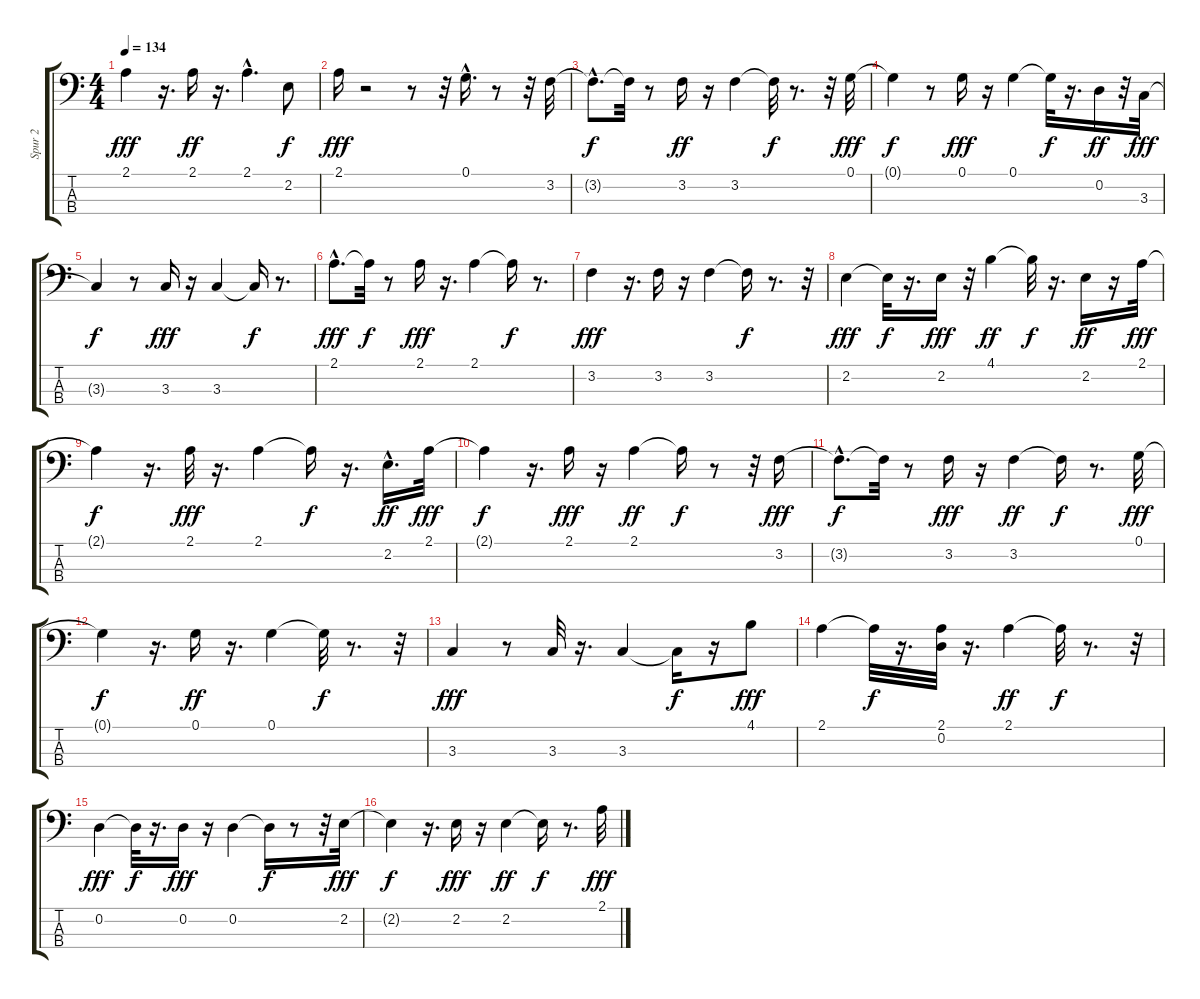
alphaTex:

\track ("Spur 2" "Spur 2") {instrument electricbasspick}
\staff {score tabs}
\tuning (G2 D2 A1 E1) {hide}
\ts (4 4)
\tempo 134
\clef f4
\ks c
2.1.4{dy fff} r.16{d} 2.1.16{dy ff} r.16{d} 2.1{hac}.4{d} 2.2.8{dy f} |
2.1.16{dy fff} r.2 r.8 r.32 0.1{hac}.16{d} r.8 r.32 3.2.32 |
3.2{hac t}.8{d dy f} 3.2{t}.32 r.8 3.2.16{dy ff} r.16 3.2.4 3.2{t}.32{dy f} r.8{d} r.32 0.1.32{dy fff} |
0.1{t}.4{dy f} r.8 0.1.16{dy fff} r.16 0.1.4 0.1{t}.32{dy f} r.16{d} 0.2.16{dy ff} r.32 3.3.32{dy fff} |
3.3{t}.4{dy f} r.8 3.3.16{dy fff} r.16 3.3.4 3.3{t}.16{dy f} r.8{d} |
2.1{hac}.8{d dy fff} 2.1{t}.32{dy f} r.8 2.1.16{dy fff} r.16{d} 2.1.4 2.1{t}.16{dy f} r.8{d} |
3.2.4{dy fff} r.16{d} 3.2.16 r.16 3.2.4 3.2{t}.16{dy f} r.8{d} r.32 |
2.2.4{dy fff} 2.2{t}.32{dy f} r.16{d} 2.2.16{dy fff} r.32 4.1.4{dy ff} 4.1{t}.32{dy f} r.16{d} 2.2.16{dy ff} r.16 2.1.32{dy fff} |
2.1{t}.4{dy f} r.16{d} 2.1.32{dy fff} r.16{d} 2.1.4 2.1{t}.16{dy f} r.16{d} 2.2{hac}.16{d dy ff} 2.1.32{dy fff} |
2.1{t}.4{dy f} r.16{d} 2.1.16{dy fff} r.16 2.1.4{dy ff} 2.1{t}.16{dy f} r.8 r.32 3.2.16{dy fff} |
3.2{hac t}.8{d dy f} 3.2{t}.32 r.8 3.2.16{dy fff} r.16 3.2.4{dy ff} 3.2{t}.16{dy f} r.8{d} 0.1.32{dy fff} |
0.1{t}.4{dy f} r.16{d} 0.1.16{dy ff} r.16{d} 0.1.4 0.1{t}.32{dy f} r.8{d} r.32 |
3.3.4{dy fff} r.8 3.3.32 r.16{d} 3.3.4 3.3{t}.16{dy f} r.16 4.1.8{dy fff} |
2.1.4 2.1{t}.32{dy f} r.16{d} (2.1 0.2).32 r.16{d} 2.1.4{dy ff} 2.1{t}.32{dy f} r.8{d} r.32 |
0.2.4{dy fff} 0.2{t}.32{dy f} r.16{d} 0.2.16{dy fff} r.16 0.2.4 0.2{t}.16{dy f} r.8 r.32 2.2.32{dy fff} |
2.2{t}.4{dy f} r.16{d} 2.2.16{dy fff} r.16 2.2.4{dy ff} 2.2{t}.16{dy f} r.8{d} 2.1.32{dy fff}
